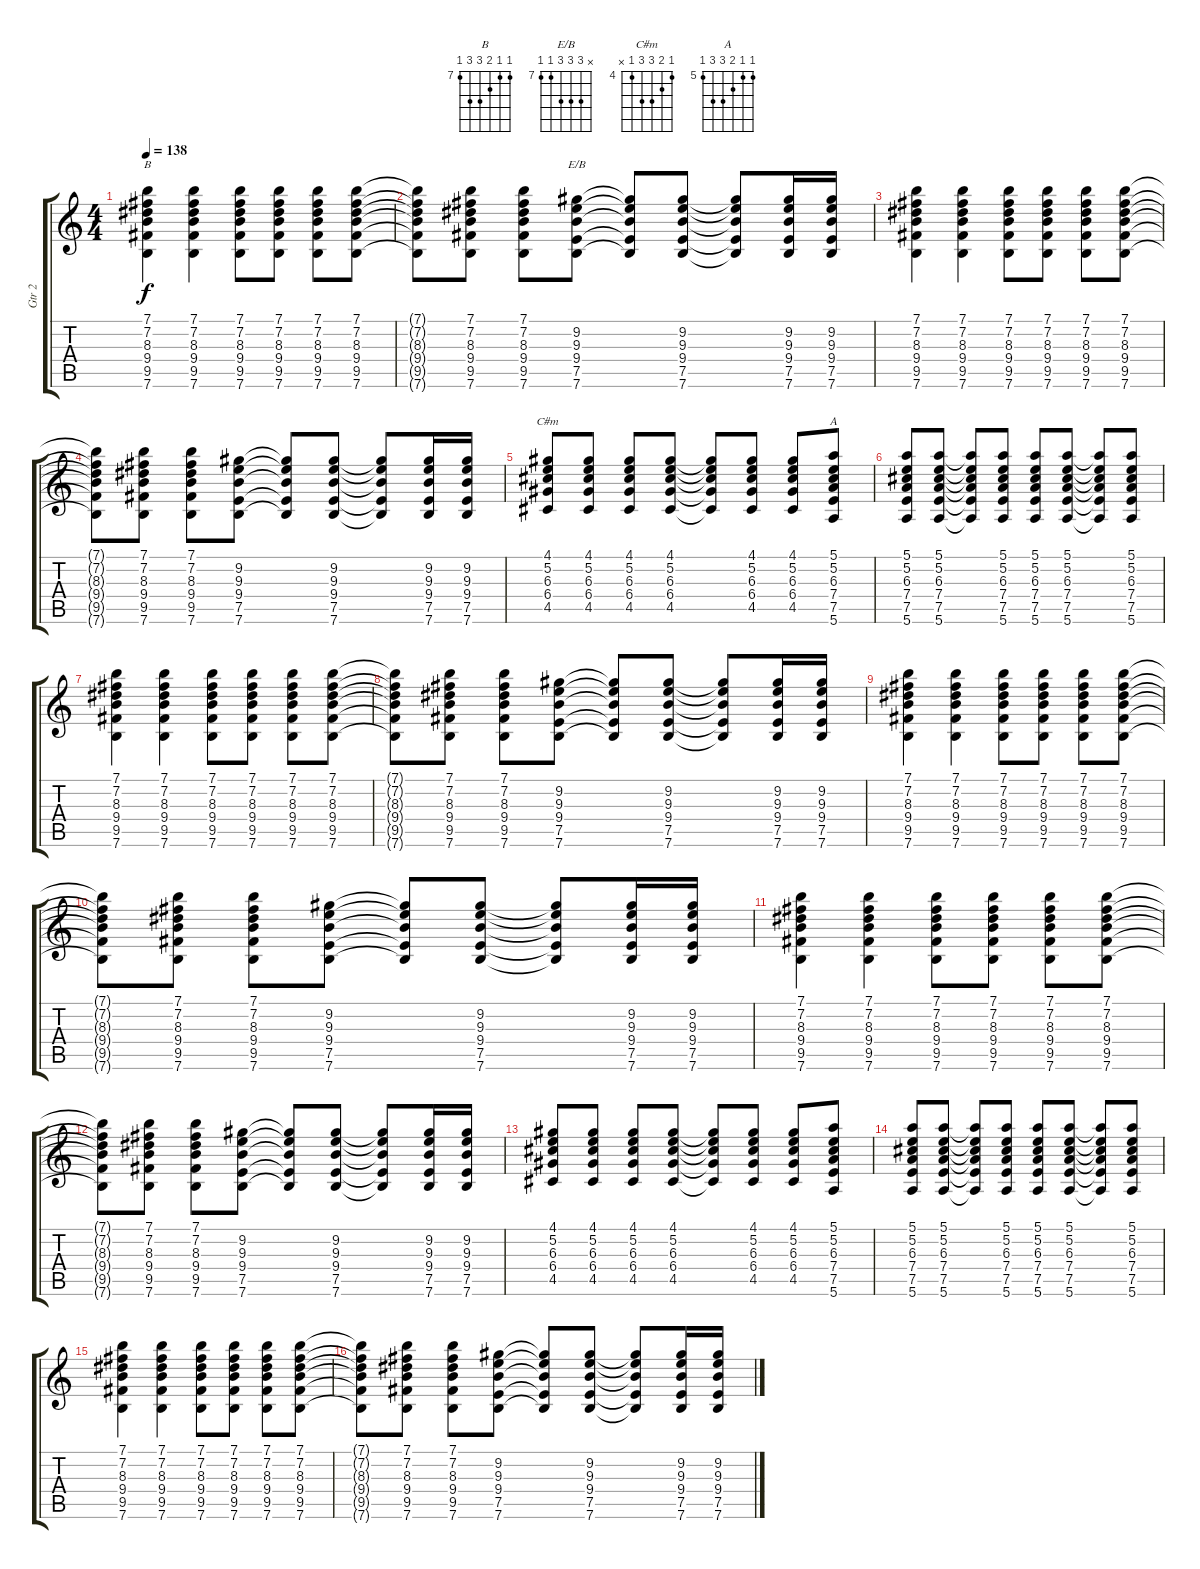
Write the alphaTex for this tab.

\track ("Gtr 2" "Gtr 2") {instrument distortionguitar}
\staff {score tabs}
\tuning (E4 B3 G3 D3 A2 E2) {hide}
\chord ("B" 7 7 8 9 9 7) {firstfret 7}
\chord ("E/B" x 9 9 9 7 7) {firstfret 7}
\chord ("C#m" 4 5 6 6 4 x) {firstfret 4}
\chord ("A" 5 5 6 7 7 5) {firstfret 5}
\ts (4 4)
\tempo 138
\clef g2
\ks c
(7.1 7.2 8.3 9.4 9.5 7.6).4{ch "B" dy f} (7.1 7.2 8.3 9.4 9.5 7.6).4 (7.1 7.2 8.3 9.4 9.5 7.6).8 (7.1 7.2 8.3 9.4 9.5 7.6).8 (7.1 7.2 8.3 9.4 9.5 7.6).8 (7.1 7.2 8.3 9.4 9.5 7.6).8 |
(7.1{t} 7.2{t} 8.3{t} 9.4{t} 9.5{t} 7.6{t}).8 (7.1 7.2 8.3 9.4 9.5 7.6).8 (7.1 7.2 8.3 9.4 9.5 7.6).8 (9.2 9.3 9.4 7.5 7.6).8{ch "E/B"} (9.2{t} 9.3{t} 9.4{t} 7.5{t} 7.6{t}).8 (9.2 9.3 9.4 7.5 7.6).8 (9.2{t} 9.3{t} 9.4{t} 7.5{t} 7.6{t}).8 (9.2 9.3 9.4 7.5 7.6).16 (9.2 9.3 9.4 7.5 7.6).16 |
(7.1 7.2 8.3 9.4 9.5 7.6).4 (7.1 7.2 8.3 9.4 9.5 7.6).4 (7.1 7.2 8.3 9.4 9.5 7.6).8 (7.1 7.2 8.3 9.4 9.5 7.6).8 (7.1 7.2 8.3 9.4 9.5 7.6).8 (7.1 7.2 8.3 9.4 9.5 7.6).8 |
(7.1{t} 7.2{t} 8.3{t} 9.4{t} 9.5{t} 7.6{t}).8 (7.1 7.2 8.3 9.4 9.5 7.6).8 (7.1 7.2 8.3 9.4 9.5 7.6).8 (9.2 9.3 9.4 7.5 7.6).8 (9.2{t} 9.3{t} 9.4{t} 7.5{t} 7.6{t}).8 (9.2 9.3 9.4 7.5 7.6).8 (9.2{t} 9.3{t} 9.4{t} 7.5{t} 7.6{t}).8 (9.2 9.3 9.4 7.5 7.6).16 (9.2 9.3 9.4 7.5 7.6).16 |
(4.1 5.2 6.3 6.4 4.5).8{ch "C#m"} (4.1 5.2 6.3 6.4 4.5).8 (4.1 5.2 6.3 6.4 4.5).8 (4.1 5.2 6.3 6.4 4.5).8 (4.1{t} 5.2{t} 6.3{t} 6.4{t} 4.5{t}).8 (4.1 5.2 6.3 6.4 4.5).8 (4.1 5.2 6.3 6.4 4.5).8 (5.1 5.2 6.3 7.4 7.5 5.6).8{ch "A"} |
(5.1 5.2 6.3 7.4 7.5 5.6).8 (5.1 5.2 6.3 7.4 7.5 5.6).8 (5.1{t} 5.2{t} 6.3{t} 7.4{t} 7.5{t} 5.6{t}).8 (5.1 5.2 6.3 7.4 7.5 5.6).8 (5.1 5.2 6.3 7.4 7.5 5.6).8 (5.1 5.2 6.3 7.4 7.5 5.6).8 (5.1{t} 5.2{t} 6.3{t} 7.4{t} 7.5{t} 5.6{t}).8 (5.1 5.2 6.3 7.4 7.5 5.6).8 |
(7.1 7.2 8.3 9.4 9.5 7.6).4 (7.1 7.2 8.3 9.4 9.5 7.6).4 (7.1 7.2 8.3 9.4 9.5 7.6).8 (7.1 7.2 8.3 9.4 9.5 7.6).8 (7.1 7.2 8.3 9.4 9.5 7.6).8 (7.1 7.2 8.3 9.4 9.5 7.6).8 |
(7.1{t} 7.2{t} 8.3{t} 9.4{t} 9.5{t} 7.6{t}).8 (7.1 7.2 8.3 9.4 9.5 7.6).8 (7.1 7.2 8.3 9.4 9.5 7.6).8 (9.2 9.3 9.4 7.5 7.6).8 (9.2{t} 9.3{t} 9.4{t} 7.5{t} 7.6{t}).8 (9.2 9.3 9.4 7.5 7.6).8 (9.2{t} 9.3{t} 9.4{t} 7.5{t} 7.6{t}).8 (9.2 9.3 9.4 7.5 7.6).16 (9.2 9.3 9.4 7.5 7.6).16 |
(7.1 7.2 8.3 9.4 9.5 7.6).4 (7.1 7.2 8.3 9.4 9.5 7.6).4 (7.1 7.2 8.3 9.4 9.5 7.6).8 (7.1 7.2 8.3 9.4 9.5 7.6).8 (7.1 7.2 8.3 9.4 9.5 7.6).8 (7.1 7.2 8.3 9.4 9.5 7.6).8 |
(7.1{t} 7.2{t} 8.3{t} 9.4{t} 9.5{t} 7.6{t}).8 (7.1 7.2 8.3 9.4 9.5 7.6).8 (7.1 7.2 8.3 9.4 9.5 7.6).8 (9.2 9.3 9.4 7.5 7.6).8 (9.2{t} 9.3{t} 9.4{t} 7.5{t} 7.6{t}).8 (9.2 9.3 9.4 7.5 7.6).8 (9.2{t} 9.3{t} 9.4{t} 7.5{t} 7.6{t}).8 (9.2 9.3 9.4 7.5 7.6).16 (9.2 9.3 9.4 7.5 7.6).16 |
(7.1 7.2 8.3 9.4 9.5 7.6).4 (7.1 7.2 8.3 9.4 9.5 7.6).4 (7.1 7.2 8.3 9.4 9.5 7.6).8 (7.1 7.2 8.3 9.4 9.5 7.6).8 (7.1 7.2 8.3 9.4 9.5 7.6).8 (7.1 7.2 8.3 9.4 9.5 7.6).8 |
(7.1{t} 7.2{t} 8.3{t} 9.4{t} 9.5{t} 7.6{t}).8 (7.1 7.2 8.3 9.4 9.5 7.6).8 (7.1 7.2 8.3 9.4 9.5 7.6).8 (9.2 9.3 9.4 7.5 7.6).8 (9.2{t} 9.3{t} 9.4{t} 7.5{t} 7.6{t}).8 (9.2 9.3 9.4 7.5 7.6).8 (9.2{t} 9.3{t} 9.4{t} 7.5{t} 7.6{t}).8 (9.2 9.3 9.4 7.5 7.6).16 (9.2 9.3 9.4 7.5 7.6).16 |
(4.1 5.2 6.3 6.4 4.5).8 (4.1 5.2 6.3 6.4 4.5).8 (4.1 5.2 6.3 6.4 4.5).8 (4.1 5.2 6.3 6.4 4.5).8 (4.1{t} 5.2{t} 6.3{t} 6.4{t} 4.5{t}).8 (4.1 5.2 6.3 6.4 4.5).8 (4.1 5.2 6.3 6.4 4.5).8 (5.1 5.2 6.3 7.4 7.5 5.6).8 |
(5.1 5.2 6.3 7.4 7.5 5.6).8 (5.1 5.2 6.3 7.4 7.5 5.6).8 (5.1{t} 5.2{t} 6.3{t} 7.4{t} 7.5{t} 5.6{t}).8 (5.1 5.2 6.3 7.4 7.5 5.6).8 (5.1 5.2 6.3 7.4 7.5 5.6).8 (5.1 5.2 6.3 7.4 7.5 5.6).8 (5.1{t} 5.2{t} 6.3{t} 7.4{t} 7.5{t} 5.6{t}).8 (5.1 5.2 6.3 7.4 7.5 5.6).8 |
(7.1 7.2 8.3 9.4 9.5 7.6).4 (7.1 7.2 8.3 9.4 9.5 7.6).4 (7.1 7.2 8.3 9.4 9.5 7.6).8 (7.1 7.2 8.3 9.4 9.5 7.6).8 (7.1 7.2 8.3 9.4 9.5 7.6).8 (7.1 7.2 8.3 9.4 9.5 7.6).8 |
(7.1{t} 7.2{t} 8.3{t} 9.4{t} 9.5{t} 7.6{t}).8 (7.1 7.2 8.3 9.4 9.5 7.6).8 (7.1 7.2 8.3 9.4 9.5 7.6).8 (9.2 9.3 9.4 7.5 7.6).8 (9.2{t} 9.3{t} 9.4{t} 7.5{t} 7.6{t}).8 (9.2 9.3 9.4 7.5 7.6).8 (9.2{t} 9.3{t} 9.4{t} 7.5{t} 7.6{t}).8 (9.2 9.3 9.4 7.5 7.6).16 (9.2 9.3 9.4 7.5 7.6).16
